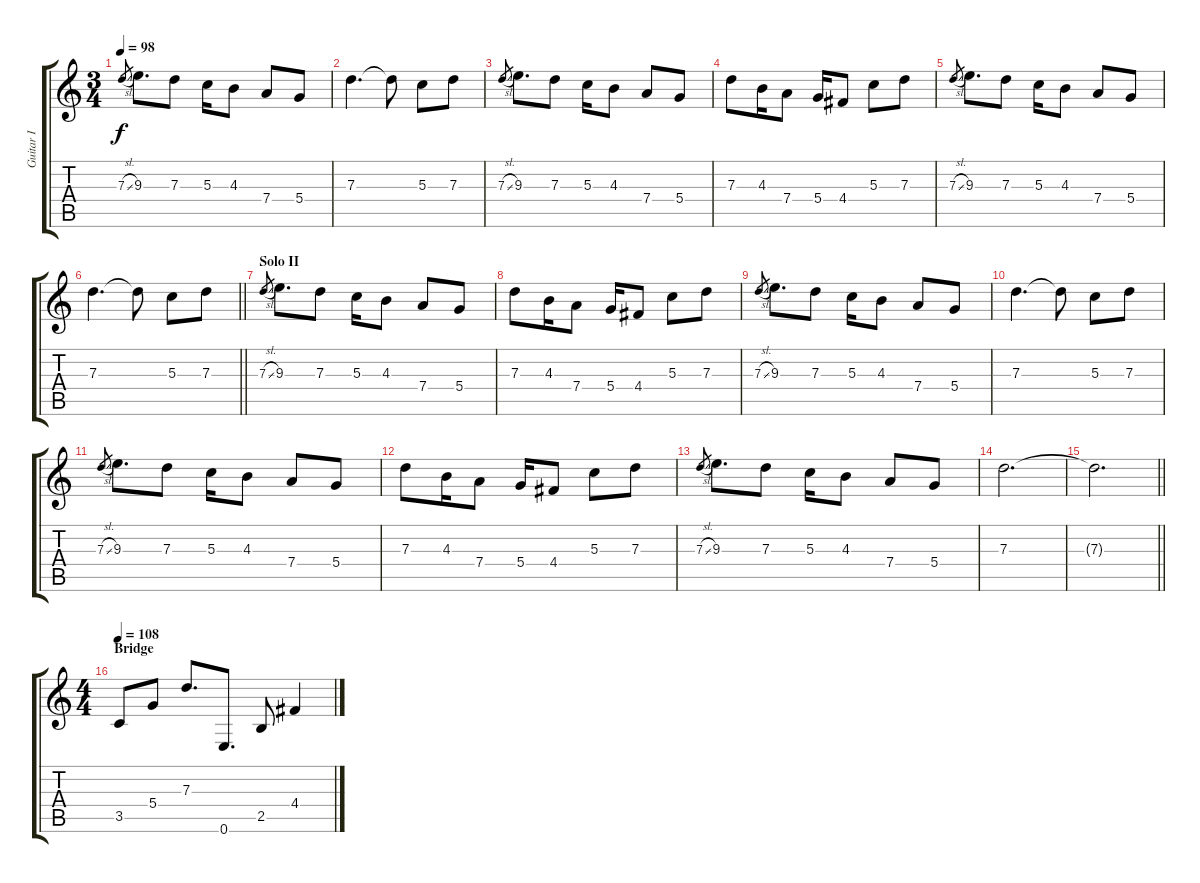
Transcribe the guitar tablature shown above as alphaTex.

\track ("Guitar I" "Guitar I") {instrument distortionguitar}
\staff {score tabs}
\tuning (E4 B3 G3 D3 A2 E2) {hide}
\ts (3 4)
\tempo 98
\clef g2
\ks c
7.3{sl}.8{gr dy f} 9.3.8{d} 7.3.8 5.3.16 4.3.8 7.4.8 5.4.8 |
7.3.4{d} 7.3{t}.8 5.3.8 7.3.8 |
7.3{sl}.8{gr} 9.3.8{d} 7.3.8 5.3.16 4.3.8 7.4.8 5.4.8 |
7.3.8 4.3.16 7.4.8 5.4.16 4.4.8 5.3.8 7.3.8 |
7.3{sl}.8{gr} 9.3.8{d} 7.3.8 5.3.16 4.3.8 7.4.8 5.4.8 |
\barLineRight lightlight
7.3.4{d} 7.3{t}.8 5.3.8{volume 14} 7.3.8 |
\section ("" "Solo II")
7.3{sl}.8{gr} 9.3.8{d} 7.3.8 5.3.16 4.3.8 7.4.8 5.4.8 |
7.3.8 4.3.16 7.4.8 5.4.16 4.4.8 5.3.8 7.3.8 |
7.3{sl}.8{gr} 9.3.8{d} 7.3.8 5.3.16 4.3.8 7.4.8 5.4.8 |
7.3.4{d} 7.3{t}.8 5.3.8 7.3.8 |
7.3{sl}.8{gr} 9.3.8{d} 7.3.8 5.3.16 4.3.8 7.4.8 5.4.8 |
7.3.8 4.3.16 7.4.8 5.4.16 4.4.8 5.3.8 7.3.8 |
7.3{sl}.8{gr} 9.3.8{d} 7.3.8 5.3.16 4.3.8 7.4.8 5.4.8 |
7.3.2{d} |
\barLineRight lightlight
7.3{t}.2{d} |
\ts (4 4)
\section ("" "Bridge")
\tempo 108
3.5.8{volume 16} 5.4.8 7.3.8{d} 0.6.8{d} 2.5.8 4.4.4
